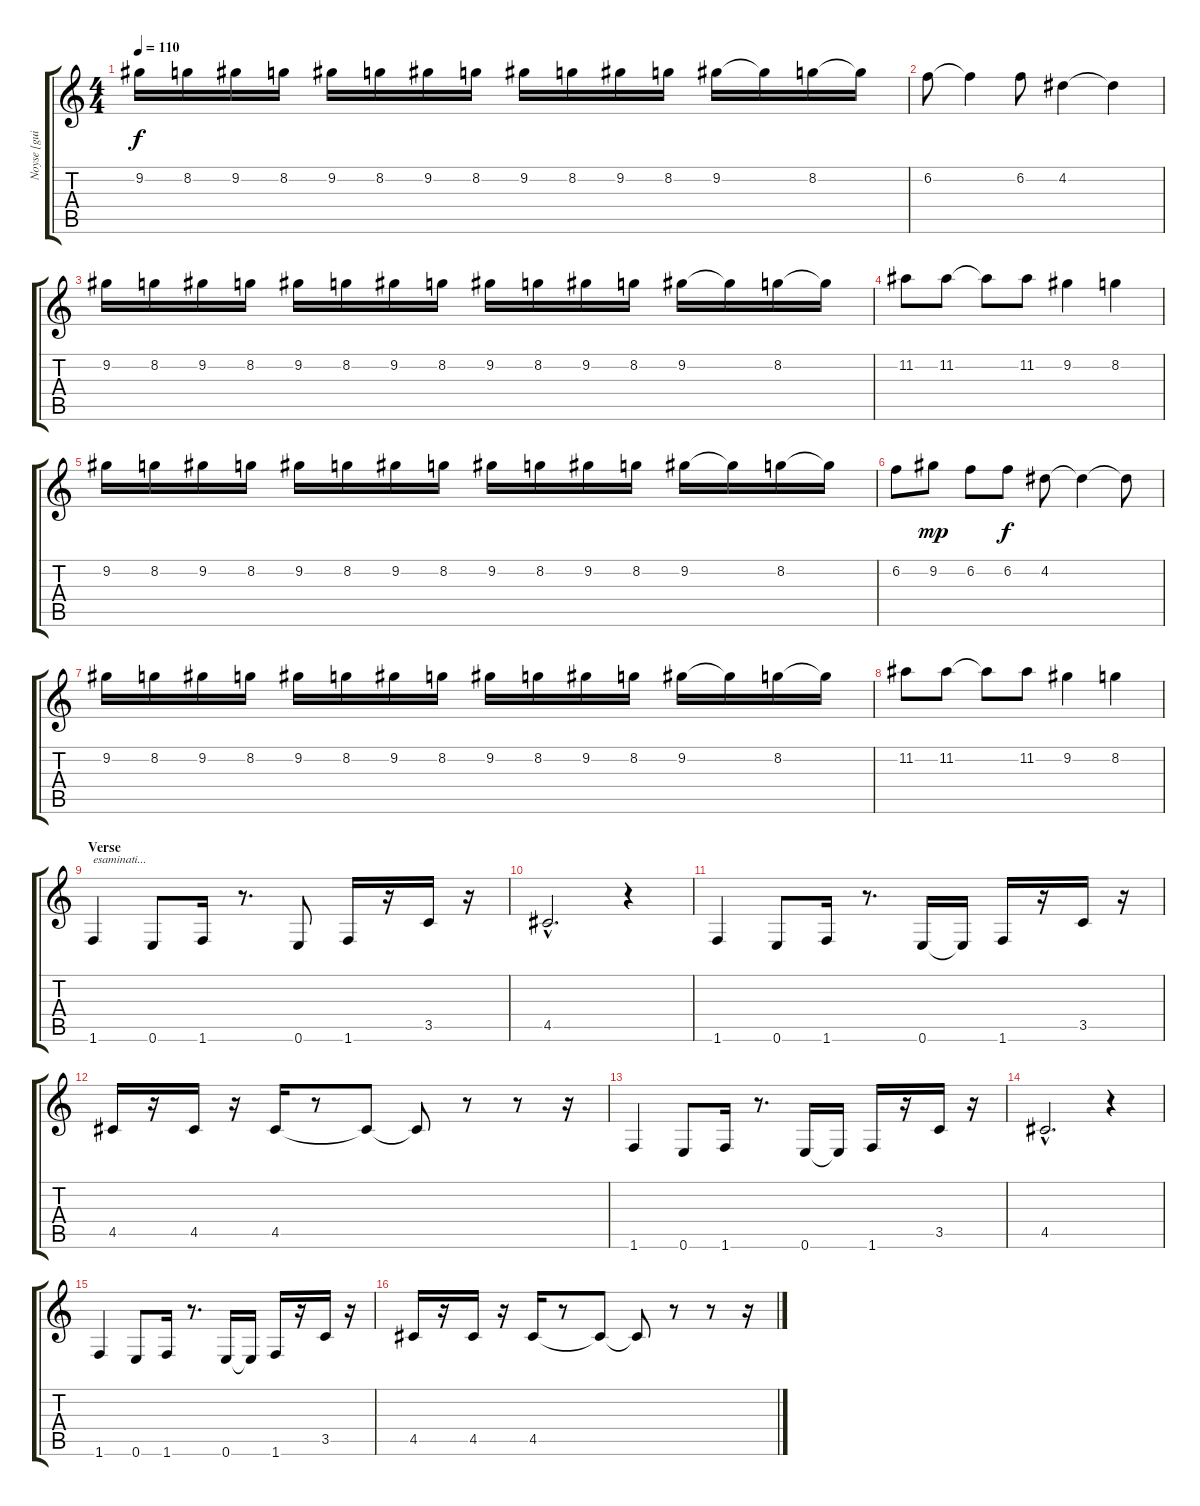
\track ("Noyse [guitar]" "Noyse [gui") {instrument distortionguitar}
\staff {score tabs}
\tuning (E4 B3 G3 D3 A2 E2) {hide}
\ts (4 4)
\tempo 110
\clef g2
\ks c
9.2.16{dy f instrument distortionguitar} 8.2.16 9.2.16 8.2.16 9.2.16 8.2.16 9.2.16 8.2.16 9.2.16 8.2.16 9.2.16 8.2.16 9.2.16 9.2{t}.16 8.2.16 8.2{t}.16 |
6.2.8 6.2{t}.4 6.2.8 4.2.4 4.2{t}.4 |
9.2.16 8.2.16 9.2.16 8.2.16 9.2.16 8.2.16 9.2.16 8.2.16 9.2.16 8.2.16 9.2.16 8.2.16 9.2.16 9.2{t}.16 8.2.16 8.2{t}.16 |
11.2.8 11.2.8 11.2{t}.8 11.2.8 9.2.4 8.2.4 |
9.2.16 8.2.16 9.2.16 8.2.16 9.2.16 8.2.16 9.2.16 8.2.16 9.2.16 8.2.16 9.2.16 8.2.16 9.2.16 9.2{t}.16 8.2.16 8.2{t}.16 |
6.2.8 9.2.8{dy mp} 6.2.8 6.2.8{dy f} 4.2.8 4.2{t}.4 4.2{t}.8 |
9.2.16 8.2.16 9.2.16 8.2.16 9.2.16 8.2.16 9.2.16 8.2.16 9.2.16 8.2.16 9.2.16 8.2.16 9.2.16 9.2{t}.16 8.2.16 8.2{t}.16 |
11.2.8 11.2.8 11.2{t}.8 11.2.8 9.2.4 8.2.4 |
\section ("" "Verse")
1.6.4{txt "esaminati..." instrument bassoon} 0.6.8 1.6.16 r.8{d} 0.6.8 1.6.16 r.16 3.5.16 r.16 |
4.5{hac}.2{d} r.4 |
1.6.4 0.6.8 1.6.16 r.8{d} 0.6.16 0.6{t}.16 1.6.16 r.16 3.5.16 r.16 |
4.5.16 r.16 4.5.16 r.16 4.5.16 r.8 4.5{t}.8 4.5{t}.8 r.8 r.8 r.16 |
1.6.4 0.6.8 1.6.16 r.8{d} 0.6.16 0.6{t}.16 1.6.16 r.16 3.5.16 r.16 |
4.5{hac}.2{d} r.4 |
1.6.4 0.6.8 1.6.16 r.8{d} 0.6.16 0.6{t}.16 1.6.16 r.16 3.5.16 r.16 |
4.5.16 r.16 4.5.16 r.16 4.5.16 r.8 4.5{t}.8 4.5{t}.8 r.8 r.8 r.16
